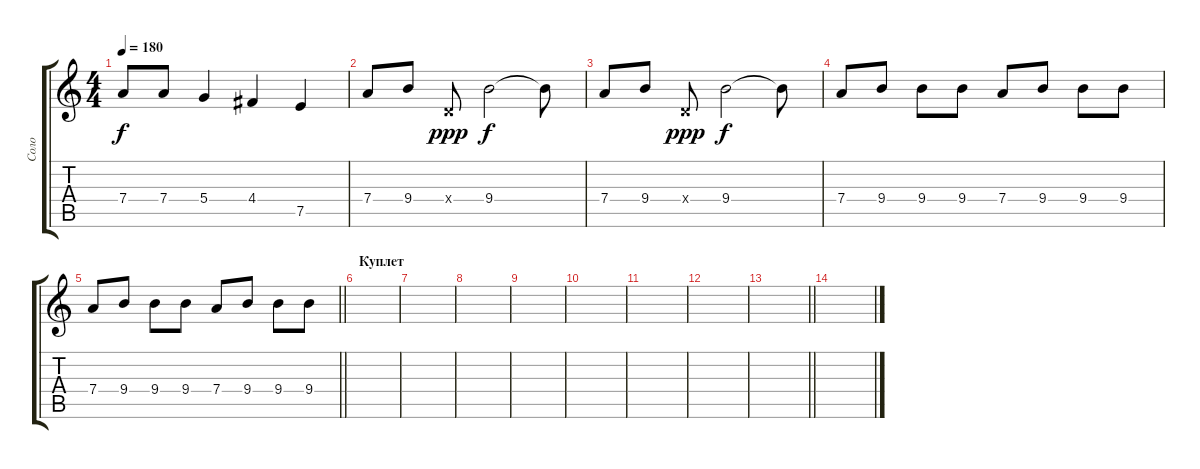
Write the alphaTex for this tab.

\track ("Соло" "Соло") {instrument overdrivenguitar}
\staff {score tabs}
\tuning (E4 B3 G3 D3 A2 E2) {hide}
\ts (4 4)
\tempo 180
\clef g2
\ks c
7.4{t}.8{dy f} 7.4.8 5.4.4 4.4.4 7.5.4 |
7.4.8 9.4.8 0.4{x}.8{dy ppp} 9.4.2{dy f} 9.4{t}.8 |
7.4.8 9.4.8 0.4{x}.8{dy ppp} 9.4.2{dy f} 9.4{t}.8 |
7.4.8 9.4.8 9.4.8 9.4.8 7.4.8 9.4.8 9.4.8 9.4.8 |
\barLineRight lightlight
7.4.8 9.4.8 9.4.8 9.4.8 7.4.8 9.4.8 9.4.8 9.4.8 |
\section ("" "Куплет")
|
|
|
|
|
|
|
\barLineRight lightlight
|
\section ("" " ")
